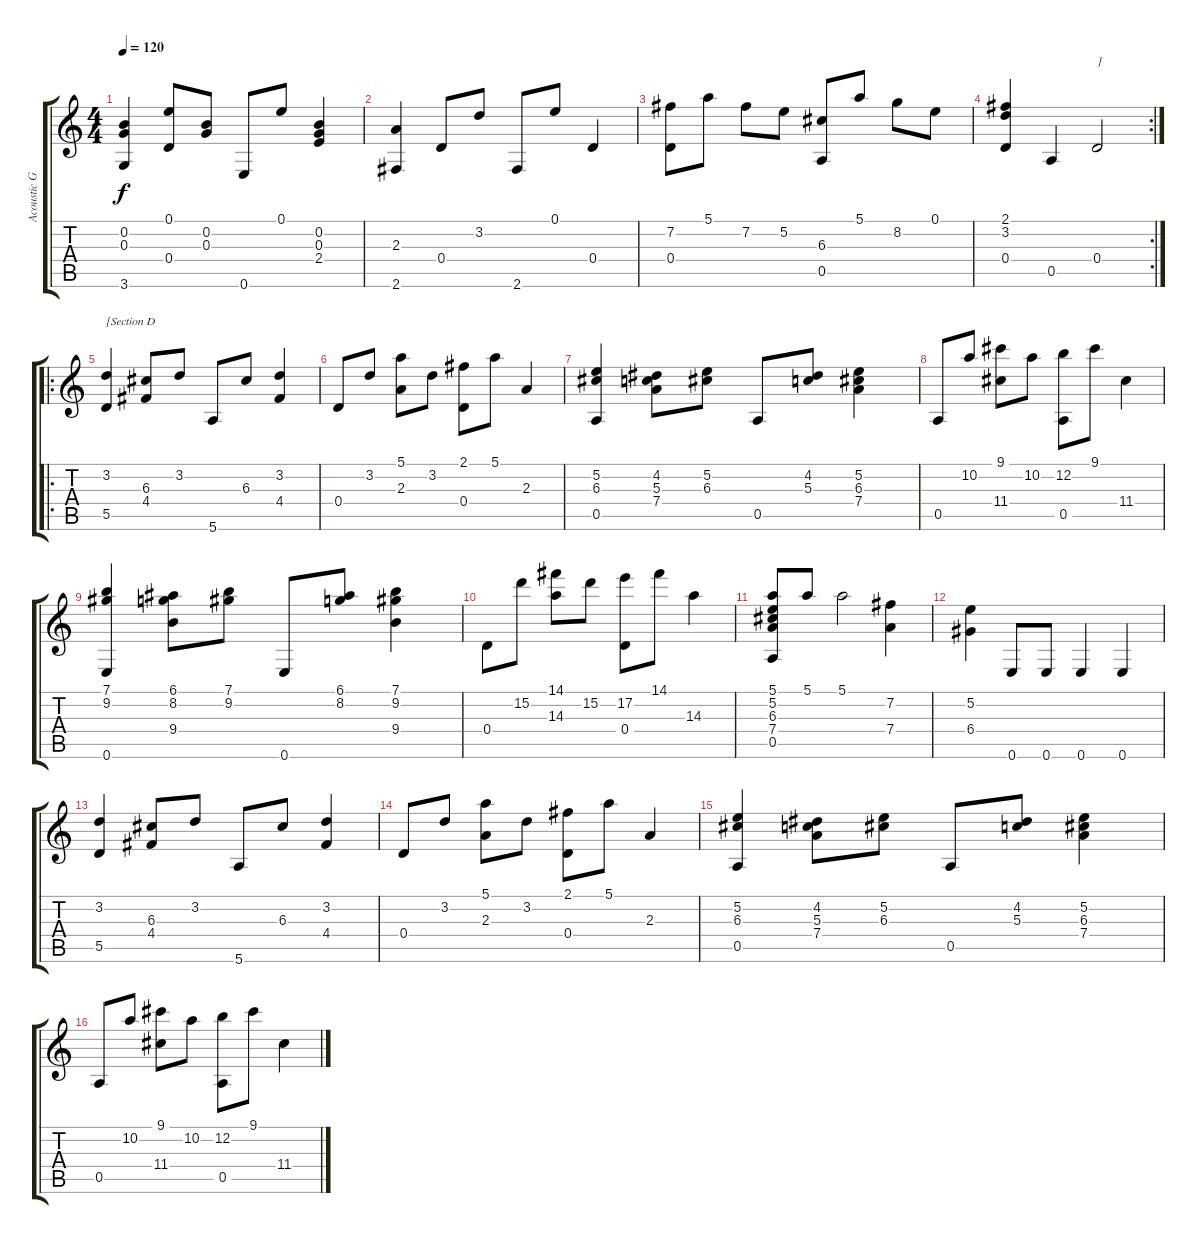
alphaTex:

\track ("Acoustic Guitar" "Acoustic G") {instrument acousticguitarsteel}
\staff {score tabs}
\tuning (E4 B3 G3 D3 A2 E2) {hide}
\ts (4 4)
\tempo 120
\clef g2
\ks c
(0.2 0.3 3.6).4{dy f} (0.1 0.4).8 (0.2 0.3).8 0.6.8 0.1.8 (0.2 0.3 2.4).4 |
(2.3 2.6).4 0.4.8 3.2.8 2.6.8 0.1.8 0.4.4 |
(7.2 0.4).8 5.1.8 7.2.8 5.2.8 (6.3 0.5).8 5.1.8 8.2.8 0.1.8 |
\rc 2
(2.1 3.2 0.4).4 0.5.4 0.4.2{txt "]"} |
\ro
(3.2 5.5).4{txt "[Section D"} (6.3 4.4).8 3.2.8 5.6.8 6.3.8 (3.2 4.4).4 |
0.4.8 3.2.8 (5.1 2.3).8 3.2.8 (2.1 0.4).8 5.1.8 2.3.4 |
(5.2 6.3 0.5).4 (4.2 5.3 7.4).8 (5.2 6.3).8 0.5.8 (4.2 5.3).8 (5.2 6.3 7.4).4 |
0.5.8 10.2.8 (9.1 11.4).8 10.2.8 (12.2 0.5).8 9.1.8 11.4.4 |
(7.1 9.2 0.6).4 (6.1 8.2 9.4).8 (7.1 9.2).8 0.6.8 (6.1 8.2).8 (7.1 9.2 9.4).4 |
0.4.8 15.2.8 (14.1 14.3).8 15.2.8 (17.2 0.4).8 14.1.8 14.3.4 |
(5.1 5.2 6.3 7.4 0.5).8 5.1.8 5.1.2 (7.2 7.4).4 |
(5.2 6.4).4 0.6.8 0.6.8 0.6.4 0.6.4 |
(3.2 5.5).4 (6.3 4.4).8 3.2.8 5.6.8 6.3.8 (3.2 4.4).4 |
0.4.8 3.2.8 (5.1 2.3).8 3.2.8 (2.1 0.4).8 5.1.8 2.3.4 |
(5.2 6.3 0.5).4 (4.2 5.3 7.4).8 (5.2 6.3).8 0.5.8 (4.2 5.3).8 (5.2 6.3 7.4).4 |
0.5.8 10.2.8 (9.1 11.4).8 10.2.8 (12.2 0.5).8 9.1.8 11.4.4
